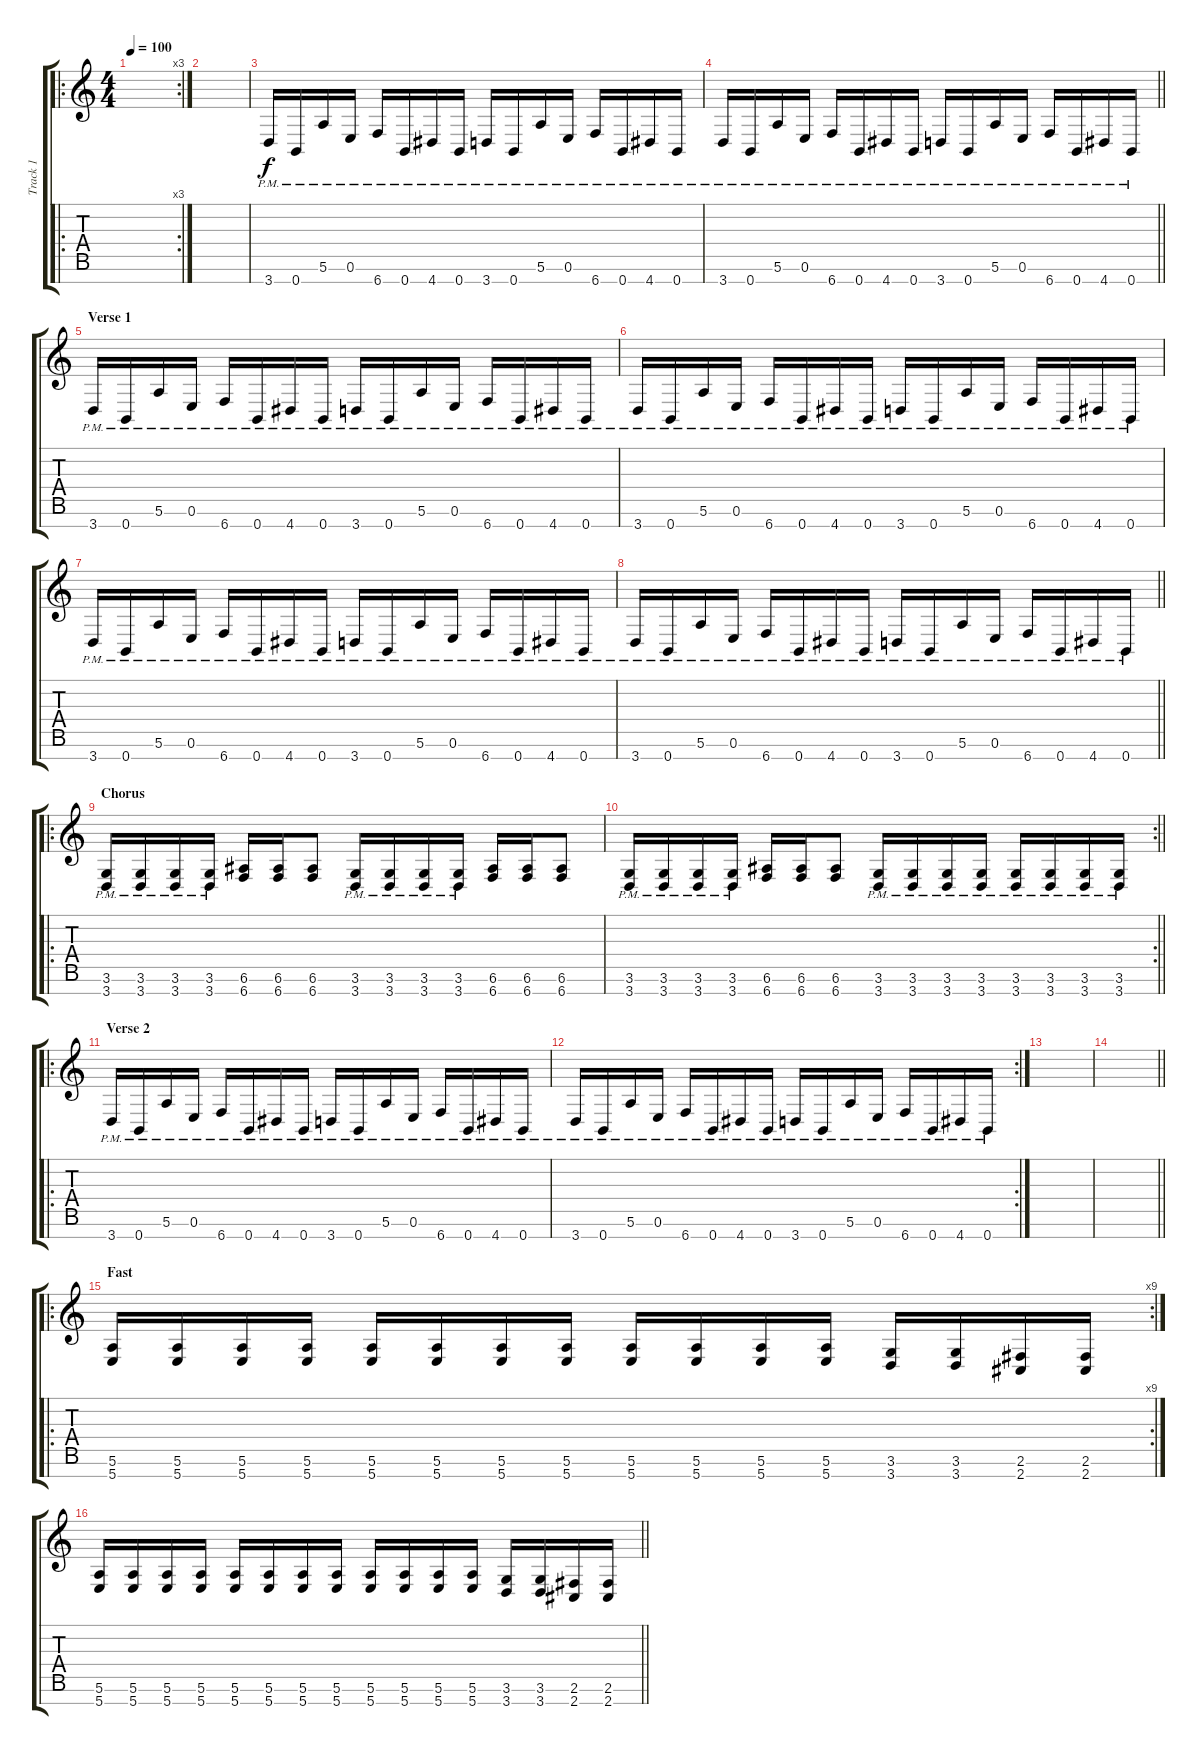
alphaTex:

\track ("Track 1" "Track 1") {instrument distortionguitar}
\staff {score tabs}
\tuning (E4 B3 G3 D3 A2 E2 B1) {hide}
\ro
\rc 3
\ts (4 4)
\tempo 100
\clef g2
\ks c
|
|
3.7{pm}.16 0.7{pm}.16 5.6{pm}.16 0.6{pm}.16 6.7{pm}.16 0.7{pm}.16 4.7{pm}.16 0.7{pm}.16 3.7{pm}.16 0.7{pm}.16 5.6{pm}.16 0.6{pm}.16 6.7{pm}.16 0.7{pm}.16 4.7{pm}.16 0.7{pm}.16 |
\barLineRight lightlight
3.7{pm}.16 0.7{pm}.16 5.6{pm}.16 0.6{pm}.16 6.7{pm}.16 0.7{pm}.16 4.7{pm}.16 0.7{pm}.16 3.7{pm}.16 0.7{pm}.16 5.6{pm}.16 0.6{pm}.16 6.7{pm}.16 0.7{pm}.16 4.7{pm}.16 0.7{pm}.16 |
\section ("" "Verse 1")
3.7{pm}.16 0.7{pm}.16 5.6{pm}.16 0.6{pm}.16 6.7{pm}.16 0.7{pm}.16 4.7{pm}.16 0.7{pm}.16 3.7{pm}.16 0.7{pm}.16 5.6{pm}.16 0.6{pm}.16 6.7{pm}.16 0.7{pm}.16 4.7{pm}.16 0.7{pm}.16 |
3.7{pm}.16 0.7{pm}.16 5.6{pm}.16 0.6{pm}.16 6.7{pm}.16 0.7{pm}.16 4.7{pm}.16 0.7{pm}.16 3.7{pm}.16 0.7{pm}.16 5.6{pm}.16 0.6{pm}.16 6.7{pm}.16 0.7{pm}.16 4.7{pm}.16 0.7{pm}.16 |
3.7{pm}.16 0.7{pm}.16 5.6{pm}.16 0.6{pm}.16 6.7{pm}.16 0.7{pm}.16 4.7{pm}.16 0.7{pm}.16 3.7{pm}.16 0.7{pm}.16 5.6{pm}.16 0.6{pm}.16 6.7{pm}.16 0.7{pm}.16 4.7{pm}.16 0.7{pm}.16 |
\barLineRight lightlight
3.7{pm}.16 0.7{pm}.16 5.6{pm}.16 0.6{pm}.16 6.7{pm}.16 0.7{pm}.16 4.7{pm}.16 0.7{pm}.16 3.7{pm}.16 0.7{pm}.16 5.6{pm}.16 0.6{pm}.16 6.7{pm}.16 0.7{pm}.16 4.7{pm}.16 0.7{pm}.16 |
\ro
\section ("" "Chorus")
(3.6{pm} 3.7{pm}).16 (3.6{pm} 3.7{pm}).16 (3.6{pm} 3.7{pm}).16 (3.6{pm} 3.7{pm}).16 (6.6 6.7).16 (6.6 6.7).16 (6.6 6.7).8 (3.6{pm} 3.7{pm}).16 (3.6{pm} 3.7{pm}).16 (3.6{pm} 3.7{pm}).16 (3.6{pm} 3.7{pm}).16 (6.6 6.7).16 (6.6 6.7).16 (6.6 6.7).8 |
\rc 2
\barLineRight lightlight
(3.6{pm} 3.7{pm}).16 (3.6{pm} 3.7{pm}).16 (3.6{pm} 3.7{pm}).16 (3.6{pm} 3.7{pm}).16 (6.6 6.7).16 (6.6 6.7).16 (6.6 6.7).8 (3.6{pm} 3.7{pm}).16 (3.6{pm} 3.7{pm}).16 (3.6{pm} 3.7{pm}).16 (3.6{pm} 3.7{pm}).16 (3.6{pm} 3.7{pm}).16 (3.6{pm} 3.7{pm}).16 (3.6{pm} 3.7{pm}).16 (3.6{pm} 3.7{pm}).16 |
\ro
\section ("" "Verse 2")
3.7{pm}.16 0.7{pm}.16 5.6{pm}.16 0.6{pm}.16 6.7{pm}.16 0.7{pm}.16 4.7{pm}.16 0.7{pm}.16 3.7{pm}.16 0.7{pm}.16 5.6{pm}.16 0.6{pm}.16 6.7{pm}.16 0.7{pm}.16 4.7{pm}.16 0.7{pm}.16 |
\rc 2
3.7{pm}.16 0.7{pm}.16 5.6{pm}.16 0.6{pm}.16 6.7{pm}.16 0.7{pm}.16 4.7{pm}.16 0.7{pm}.16 3.7{pm}.16 0.7{pm}.16 5.6{pm}.16 0.6{pm}.16 6.7{pm}.16 0.7{pm}.16 4.7{pm}.16 0.7{pm}.16 |
|
\barLineRight lightlight
|
\ro
\rc 9
\section ("" "Fast")
(5.6 5.7).16 (5.6 5.7).16 (5.6 5.7).16 (5.6 5.7).16 (5.6 5.7).16 (5.6 5.7).16 (5.6 5.7).16 (5.6 5.7).16 (5.6 5.7).16 (5.6 5.7).16 (5.6 5.7).16 (5.6 5.7).16 (3.6 3.7).16 (3.6 3.7).16 (2.6 2.7).16 (2.6 2.7).16 |
\barLineRight lightlight
(5.6 5.7).16 (5.6 5.7).16 (5.6 5.7).16 (5.6 5.7).16 (5.6 5.7).16 (5.6 5.7).16 (5.6 5.7).16 (5.6 5.7).16 (5.6 5.7).16 (5.6 5.7).16 (5.6 5.7).16 (5.6 5.7).16 (3.6 3.7).16 (3.6 3.7).16 (2.6 2.7).16 (2.6 2.7).16
